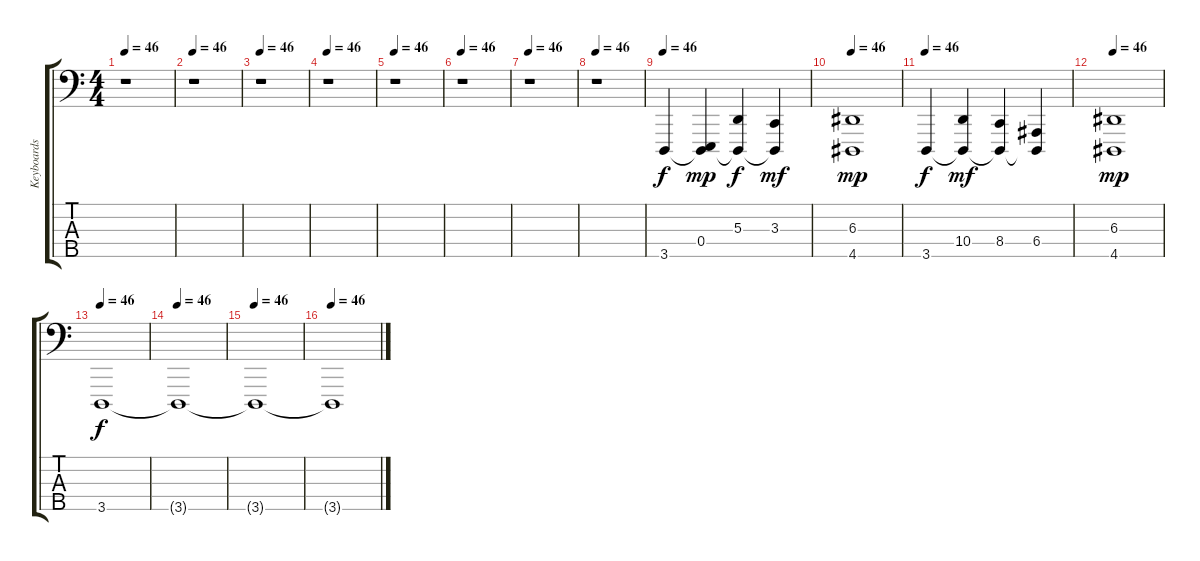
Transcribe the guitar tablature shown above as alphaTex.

\track ("Keyboards" "Keyboards") {instrument choiraahs}
\staff {score tabs}
\tuning (G2 D2 A1 E1 B0) {hide}
\ts (4 4)
\tempo 46
\clef f4
\ks c
r.1{dy f instrument choiraahs} |
\tempo 46
r.1 |
\tempo 46
r.1 |
\tempo 46
r.1 |
\tempo 46
r.1 |
\tempo 46
r.1 |
\tempo 46
r.1 |
\tempo 46
r.1 |
\tempo 46
3.5.4 (0.4 3.5{t}).4{dy mp} (5.3 3.5{t}).4{dy f} (3.3 3.5{t}).4{dy mf} |
\tempo 46
(6.3 4.5).1{dy mp} |
\tempo 46
3.5.4{dy f} (10.4 3.5{t}).4{dy mf} (8.4 3.5{t}).4 (6.4 3.5{t}).4 |
\tempo 46
(6.3 4.5).1{dy mp} |
\tempo 46
3.5.1{dy f} |
\tempo 46
3.5{t}.1 |
\tempo 46
3.5{t}.1 |
\tempo 46
3.5{t}.1
